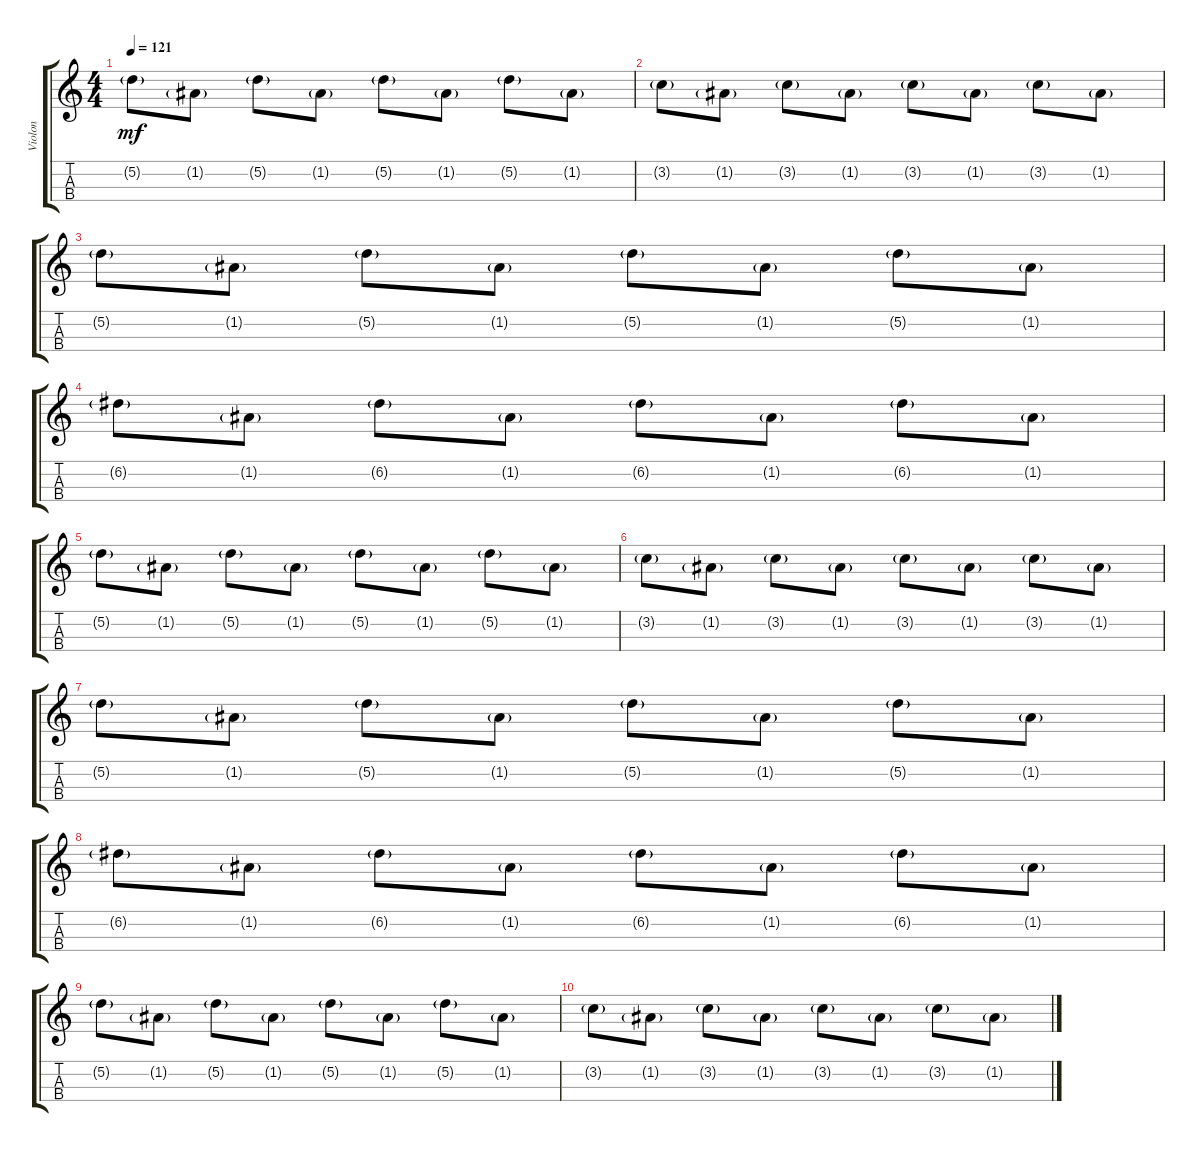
\track ("Violon" "Violon") {instrument violin}
\staff {score tabs}
\tuning (E5 A4 D4 G3) {hide}
\ts (4 4)
\tempo 121
\clef g2
\ks c
5.2{g}.8{dy mf} 1.2{g}.8 5.2{g}.8 1.2{g}.8 5.2{g}.8 1.2{g}.8 5.2{g}.8 1.2{g}.8 |
3.2{g}.8 1.2{g}.8 3.2{g}.8 1.2{g}.8 3.2{g}.8 1.2{g}.8 3.2{g}.8 1.2{g}.8 |
5.2{g}.8 1.2{g}.8 5.2{g}.8 1.2{g}.8 5.2{g}.8 1.2{g}.8 5.2{g}.8 1.2{g}.8 |
6.2{g}.8 1.2{g}.8 6.2{g}.8 1.2{g}.8 6.2{g}.8 1.2{g}.8 6.2{g}.8 1.2{g}.8 |
5.2{g}.8 1.2{g}.8 5.2{g}.8 1.2{g}.8 5.2{g}.8 1.2{g}.8 5.2{g}.8 1.2{g}.8 |
3.2{g}.8 1.2{g}.8 3.2{g}.8 1.2{g}.8 3.2{g}.8 1.2{g}.8 3.2{g}.8 1.2{g}.8 |
5.2{g}.8 1.2{g}.8 5.2{g}.8 1.2{g}.8 5.2{g}.8 1.2{g}.8 5.2{g}.8 1.2{g}.8 |
6.2{g}.8 1.2{g}.8 6.2{g}.8 1.2{g}.8 6.2{g}.8 1.2{g}.8 6.2{g}.8 1.2{g}.8 |
5.2{g}.8 1.2{g}.8 5.2{g}.8 1.2{g}.8 5.2{g}.8 1.2{g}.8 5.2{g}.8 1.2{g}.8 |
3.2{g}.8 1.2{g}.8 3.2{g}.8 1.2{g}.8 3.2{g}.8 1.2{g}.8 3.2{g}.8 1.2{g}.8
